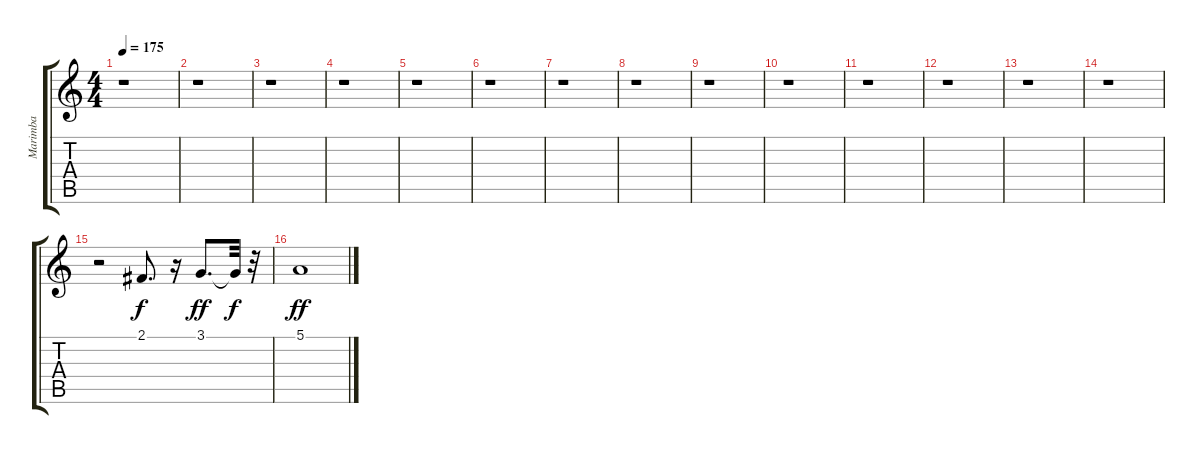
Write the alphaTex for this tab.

\track ("Marimba" "Marimba") {instrument marimba}
\staff {score tabs}
\tuning (E4 B3 G3 D3 A2 E2) {hide}
\ts (4 4)
\tempo 175
\clef g2
\ks c
r.1{dy f} |
r.1 |
r.1 |
r.1 |
r.1 |
r.1 |
r.1 |
r.1 |
r.1 |
r.1 |
r.1 |
r.1 |
r.1 |
r.1 |
r.2 2.1.8{d} r.16 3.1.8{d dy ff} 3.1{t}.32{dy f} r.32 |
5.1.1{dy ff}
